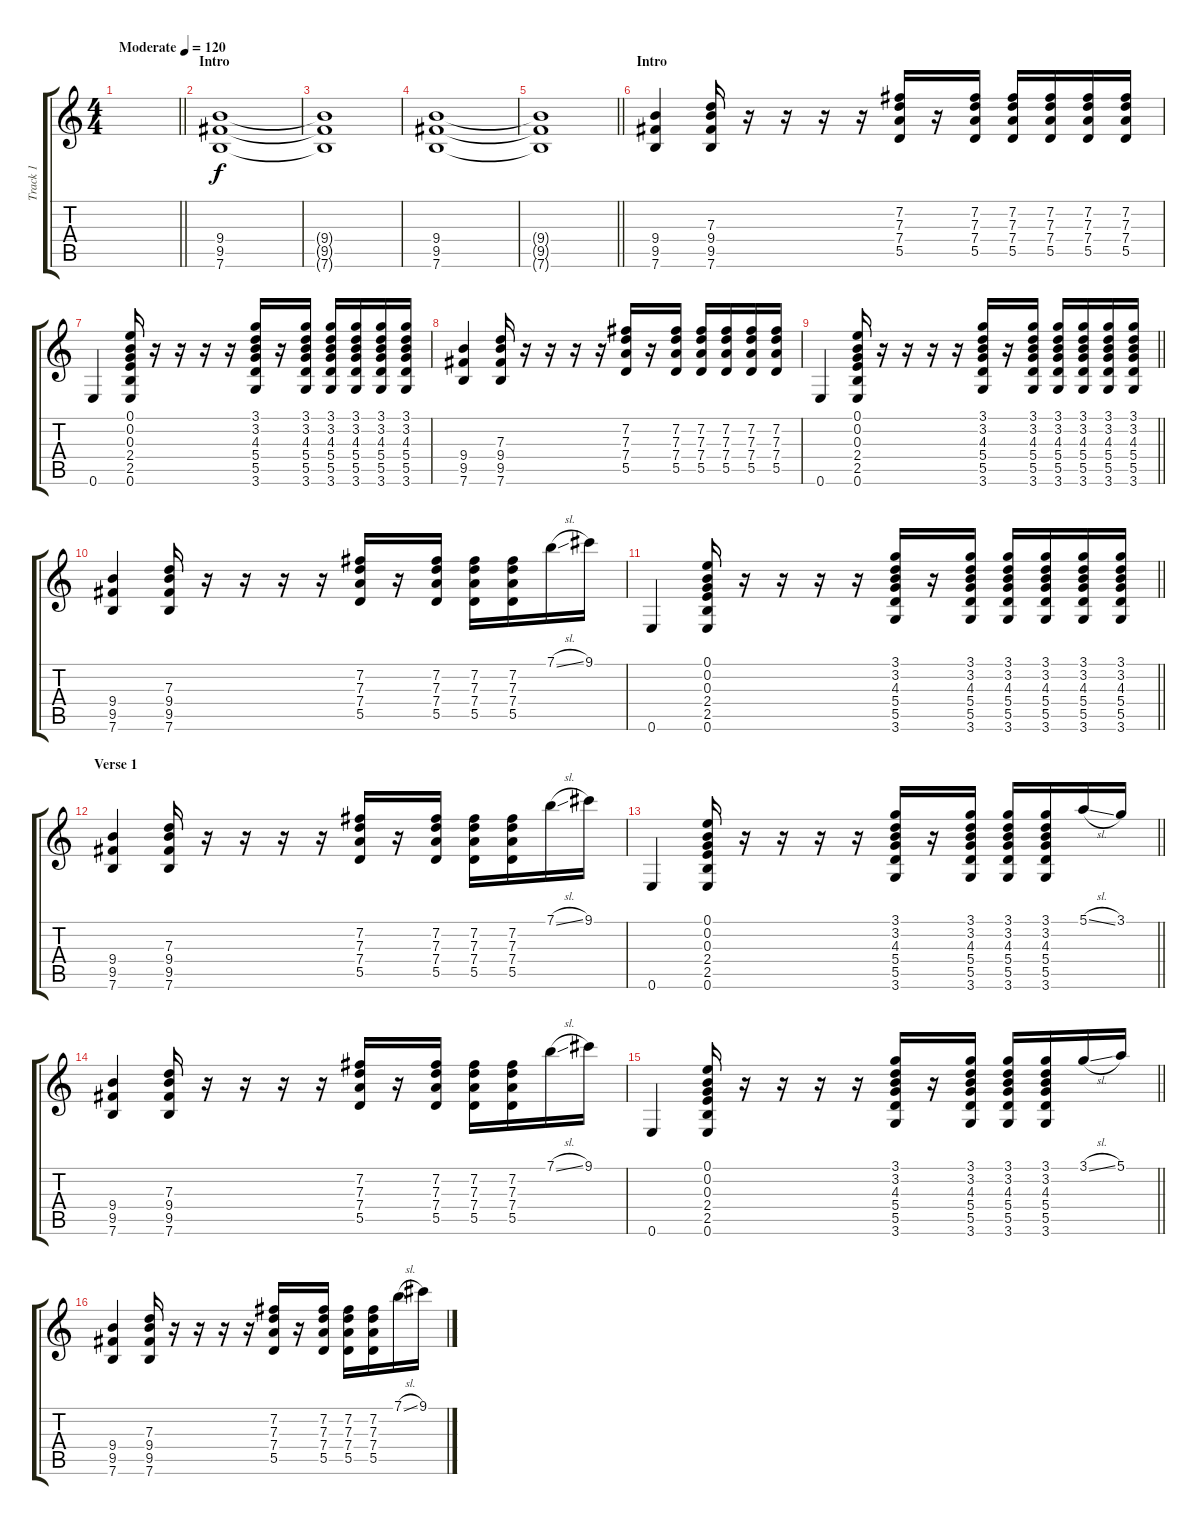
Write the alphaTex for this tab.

\track ("Track 1" "Track 1") {instrument electricguitarclean}
\staff {score tabs}
\tuning (E4 B3 G3 D3 A2 E2) {hide}
\ts (4 4)
\tempo (120 "Moderate")
\clef g2
\barLineRight lightlight
\ks c
|
\section ("" "Intro")
(9.4 9.5 7.6).1 |
(9.4{t} 9.5{t} 7.6{t}).1 |
(9.4 9.5 7.6).1 |
\barLineRight lightlight
(9.4{t} 9.5{t} 7.6{t}).1 |
\section ("" "Intro")
(9.4 9.5 7.6).4 (7.3 9.4 9.5 7.6).16 r.16 r.16 r.16 r.16 (7.2 7.3 7.4 5.5).16 r.16 (7.2 7.3 7.4 5.5).16 (7.2 7.3 7.4 5.5).16 (7.2 7.3 7.4 5.5).16 (7.2 7.3 7.4 5.5).16 (7.2 7.3 7.4 5.5).16 |
0.6.4 (0.1 0.2 0.3 2.4 2.5 0.6).16 r.16 r.16 r.16 r.16 (3.1 3.2 4.3 5.4 5.5 3.6).16 r.16 (3.1 3.2 4.3 5.4 5.5 3.6).16 (3.1 3.2 4.3 5.4 5.5 3.6).16 (3.1 3.2 4.3 5.4 5.5 3.6).16 (3.1 3.2 4.3 5.4 5.5 3.6).16 (3.1 3.2 4.3 5.4 5.5 3.6).16 |
(9.4 9.5 7.6).4 (7.3 9.4 9.5 7.6).16 r.16 r.16 r.16 r.16 (7.2 7.3 7.4 5.5).16 r.16 (7.2 7.3 7.4 5.5).16 (7.2 7.3 7.4 5.5).16 (7.2 7.3 7.4 5.5).16 (7.2 7.3 7.4 5.5).16 (7.2 7.3 7.4 5.5).16 |
\barLineRight lightlight
0.6.4 (0.1 0.2 0.3 2.4 2.5 0.6).16 r.16 r.16 r.16 r.16 (3.1 3.2 4.3 5.4 5.5 3.6).16 r.16 (3.1 3.2 4.3 5.4 5.5 3.6).16 (3.1 3.2 4.3 5.4 5.5 3.6).16 (3.1 3.2 4.3 5.4 5.5 3.6).16 (3.1 3.2 4.3 5.4 5.5 3.6).16 (3.1 3.2 4.3 5.4 5.5 3.6).16 |
(9.4 9.5 7.6).4 (7.3 9.4 9.5 7.6).16 r.16 r.16 r.16 r.16 (7.2 7.3 7.4 5.5).16 r.16 (7.2 7.3 7.4 5.5).16 (7.2 7.3 7.4 5.5).16 (7.2 7.3 7.4 5.5).16 7.1{sl}.16 9.1.16 |
\barLineRight lightlight
0.6.4 (0.1 0.2 0.3 2.4 2.5 0.6).16 r.16 r.16 r.16 r.16 (3.1 3.2 4.3 5.4 5.5 3.6).16 r.16 (3.1 3.2 4.3 5.4 5.5 3.6).16 (3.1 3.2 4.3 5.4 5.5 3.6).16 (3.1 3.2 4.3 5.4 5.5 3.6).16 (3.1 3.2 4.3 5.4 5.5 3.6).16 (3.1 3.2 4.3 5.4 5.5 3.6).16 |
\section ("" "Verse 1")
(9.4 9.5 7.6).4 (7.3 9.4 9.5 7.6).16 r.16 r.16 r.16 r.16 (7.2 7.3 7.4 5.5).16 r.16 (7.2 7.3 7.4 5.5).16 (7.2 7.3 7.4 5.5).16 (7.2 7.3 7.4 5.5).16 7.1{sl}.16 9.1.16 |
\barLineRight lightlight
0.6.4 (0.1 0.2 0.3 2.4 2.5 0.6).16 r.16 r.16 r.16 r.16 (3.1 3.2 4.3 5.4 5.5 3.6).16 r.16 (3.1 3.2 4.3 5.4 5.5 3.6).16 (3.1 3.2 4.3 5.4 5.5 3.6).16 (3.1 3.2 4.3 5.4 5.5 3.6).16 5.1{sl}.16 3.1.16 |
(9.4 9.5 7.6).4 (7.3 9.4 9.5 7.6).16 r.16 r.16 r.16 r.16 (7.2 7.3 7.4 5.5).16 r.16 (7.2 7.3 7.4 5.5).16 (7.2 7.3 7.4 5.5).16 (7.2 7.3 7.4 5.5).16 7.1{sl}.16 9.1.16 |
\barLineRight lightlight
0.6.4 (0.1 0.2 0.3 2.4 2.5 0.6).16 r.16 r.16 r.16 r.16 (3.1 3.2 4.3 5.4 5.5 3.6).16 r.16 (3.1 3.2 4.3 5.4 5.5 3.6).16 (3.1 3.2 4.3 5.4 5.5 3.6).16 (3.1 3.2 4.3 5.4 5.5 3.6).16 3.1{sl}.16 5.1.16 |
(9.4 9.5 7.6).4 (7.3 9.4 9.5 7.6).16 r.16 r.16 r.16 r.16 (7.2 7.3 7.4 5.5).16 r.16 (7.2 7.3 7.4 5.5).16 (7.2 7.3 7.4 5.5).16 (7.2 7.3 7.4 5.5).16 7.1{sl}.16 9.1.16
